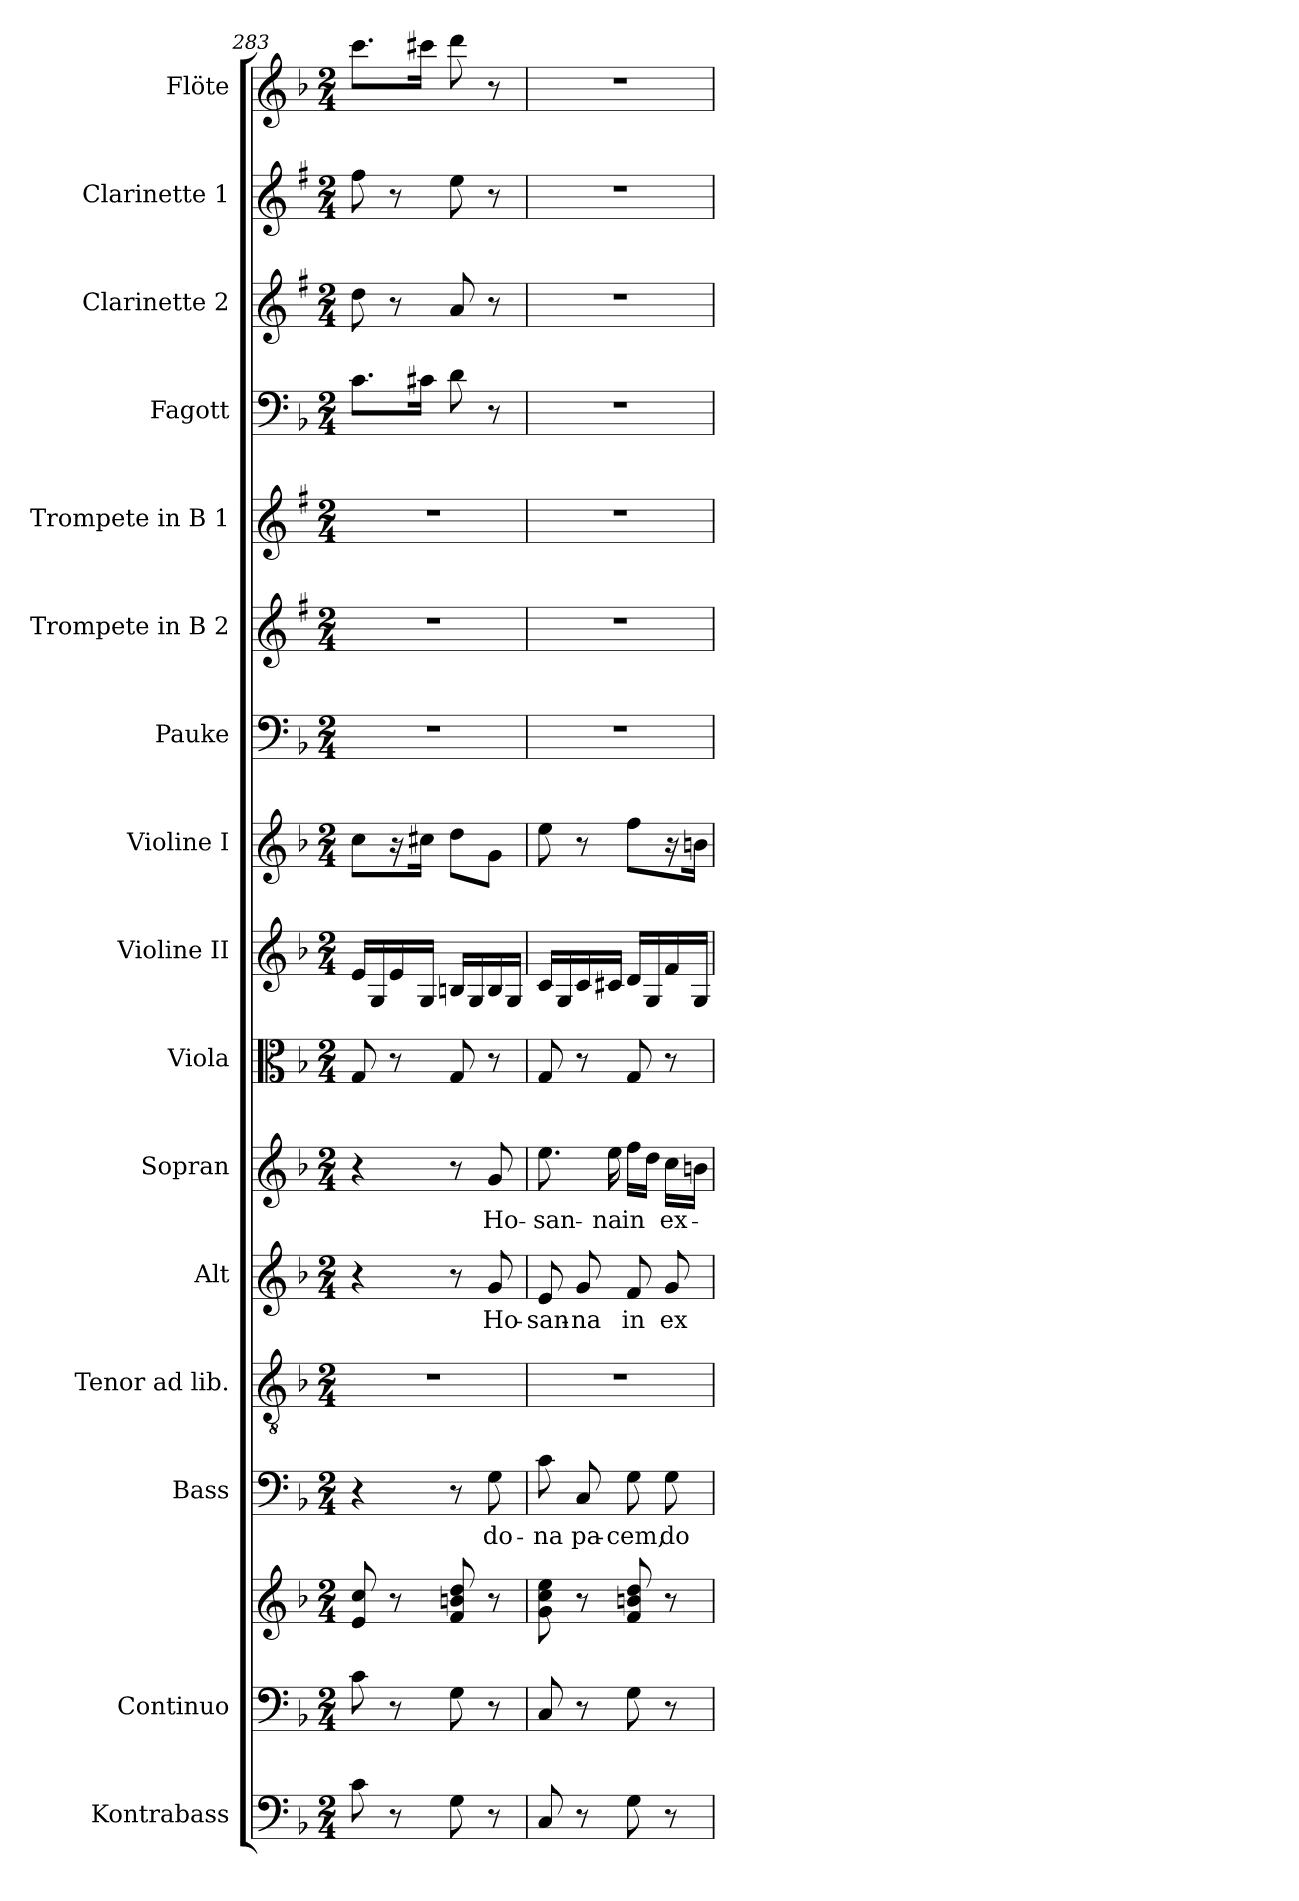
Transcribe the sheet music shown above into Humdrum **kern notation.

**kern	**kern	**kern	**kern	**text	**kern	**kern	**text	**kern	**text	**kern	**kern	**kern	**kern	**kern	**kern	**kern	**kern	**kern	**kern
*part16	*part15	*part15	*part14	*part14	*part13	*part12	*part12	*part11	*part11	*part10	*part9	*part8	*part7	*part6	*part5	*part4	*part3	*part2	*part1
*staff17	*staff16	*staff15	*staff14	*staff14	*staff13	*staff12	*staff12	*staff11	*staff11	*staff10	*staff9	*staff8	*staff7	*staff6	*staff5	*staff4	*staff3	*staff2	*staff1
*I"Kontrabass	*I"Continuo	*	*I"Bass	*	*I"Tenor ad lib.	*I"Alt	*	*I"Sopran	*	*I"Viola	*I"Violine II	*I"Violine I	*I"Pauke	*I"Trompete in B 2	*I"Trompete in B 1	*I"Fagott	*I"Clarinette 2	*I"Clarinette 1	*I"Flöte
*I'Kb.	*I'cont.	*	*I'B	*	*I'T	*I'A	*	*I'S	*	*I'Vla.	*I'Vl. II	*I'Vl. I	*I'Pk.	*	*	*I'Fg.	*I'Cl. 2	*I'Cl. 1	*I'Fl.
*clefF4	*clefF4	*clefG2	*clefF4	*	*clefGv2	*clefG2	*	*clefG2	*	*clefC3	*clefG2	*clefG2	*clefF4	*clefG2	*clefG2	*clefF4	*clefG2	*clefG2	*clefG2
*ITrd7c12	*	*	*	*	*	*	*	*	*	*	*	*	*	*ITrd1c2	*ITrd1c2	*	*ITrd1c2	*ITrd1c2	*
*k[b-]	*k[b-]	*k[b-]	*k[b-]	*	*k[b-]	*k[b-]	*	*k[b-]	*	*k[b-]	*k[b-]	*k[b-]	*k[b-]	*k[b-]	*k[b-]	*k[b-]	*k[b-]	*k[b-]	*k[b-]
*F:	*F:	*F:	*F:	*	*F:	*F:	*	*F:	*	*F:	*F:	*F:	*F:	*F:	*F:	*F:	*F:	*F:	*F:
*M2/4	*M2/4	*M2/4	*M2/4	*	*M2/4	*M2/4	*	*M2/4	*	*M2/4	*M2/4	*M2/4	*M2/4	*M2/4	*M2/4	*M2/4	*M2/4	*M2/4	*M2/4
=283	=283	=283	=283	=283	=283	=283	=283	=283	=283	=283	=283	=283	=283	=283	=283	=283	=283	=283	=283
8C\	8c\	8e/ 8cc/	4r	.	2r	4r	.	4r	.	8G/	16e/LL	8cc\L	2r	2r	2r	8.c\L	8cc\	8ee\	8.ccc\L
.	.	.	.	.	.	.	.	.	.	.	16G/	.	.	.	.	.	.	.	.
8r	8r	8r	.	.	.	.	.	.	.	8r	16e/	16r	.	.	.	.	8r	8r	.
.	.	.	.	.	.	.	.	.	.	.	16G/JJ	16cc#X\Jk	.	.	.	16c#X\Jk	.	.	16ccc#X\Jk
8GG\	8G\	8f/ 8bn/ 8dd/	8r	.	.	8r	.	8r	.	8G/	16Bn/LL	8dd\L	.	.	.	8d\	8g/	8dd\	8ddd\
.	.	.	.	.	.	.	.	.	.	.	16G/	.	.	.	.	.	.	.	.
!	!	!	!	!LO:LY:b	!	!	!LO:LY:b	!	!LO:LY:b	!	!	!	!	!	!	!	!	!	!
8r	8r	8r	8G\	do-	.	8g/	Ho-	8g/	Ho-	8r	16B/	8g\J	.	.	.	8r	8r	8r	8r
.	.	.	.	.	.	.	.	.	.	.	16G/JJ	.	.	.	.	.	.	.	.
=284	=284	=284	=284	=284	=284	=284	=284	=284	=284	=284	=284	=284	=284	=284	=284	=284	=284	=284	=284
!	!	!	!	!LO:LY:b	!	!	!LO:LY:b	!	!LO:LY:b	!	!	!	!	!	!	!	!	!	!
8CC/	8C/	8g\ 8cc\ 8ee\	8c\	-na	2r	8e/	-san-	8.ee\	-san-	8G/	16c/LL	8ee\	2r	2r	2r	2r	2r	2r	2r
.	.	.	.	.	.	.	.	.	.	.	16G/	.	.	.	.	.	.	.	.
!	!	!	!	!LO:LY:b	!	!	!LO:LY:b	!	!	!	!	!	!	!	!	!	!	!	!
8r	8r	8r	8C/	pa-	.	8g/	-na	.	.	8r	16c/	8r	.	.	.	.	.	.	.
!	!	!	!	!	!	!	!	!	!LO:LY:b	!	!	!	!	!	!	!	!	!	!
.	.	.	.	.	.	.	.	16ee\	-na	.	16c#X/JJ	.	.	.	.	.	.	.	.
!	!	!	!	!LO:LY:b	!	!	!LO:LY:b	!	!LO:LY:b	!	!	!	!	!	!	!	!	!	!
8GG\	8G\	8f/ 8bn/ 8dd/	8G\	-cem,	.	8f/	in	16ff\LL	in	8G/	16d/LL	8ff\L	.	.	.	.	.	.	.
.	.	.	.	.	.	.	.	16dd\JJ	.	.	16G/	.	.	.	.	.	.	.	.
!	!	!	!	!LO:LY:b	!	!	!LO:LY:b	!	!LO:LY:b	!	!	!	!	!	!	!	!	!	!
8r	8r	8r	8G\	do-	.	8g/	ex-	16cc\LL	ex-	8r	16f/	16r	.	.	.	.	.	.	.
.	.	.	.	.	.	.	.	16bn\JJ	.	.	16G/JJ	16bn\Jk	.	.	.	.	.	.	.
=	=	=	=	=	=	=	=	=	=	=	=	=	=	=	=	=	=	=	=
*-	*-	*-	*-	*-	*-	*-	*-	*-	*-	*-	*-	*-	*-	*-	*-	*-	*-	*-	*-
